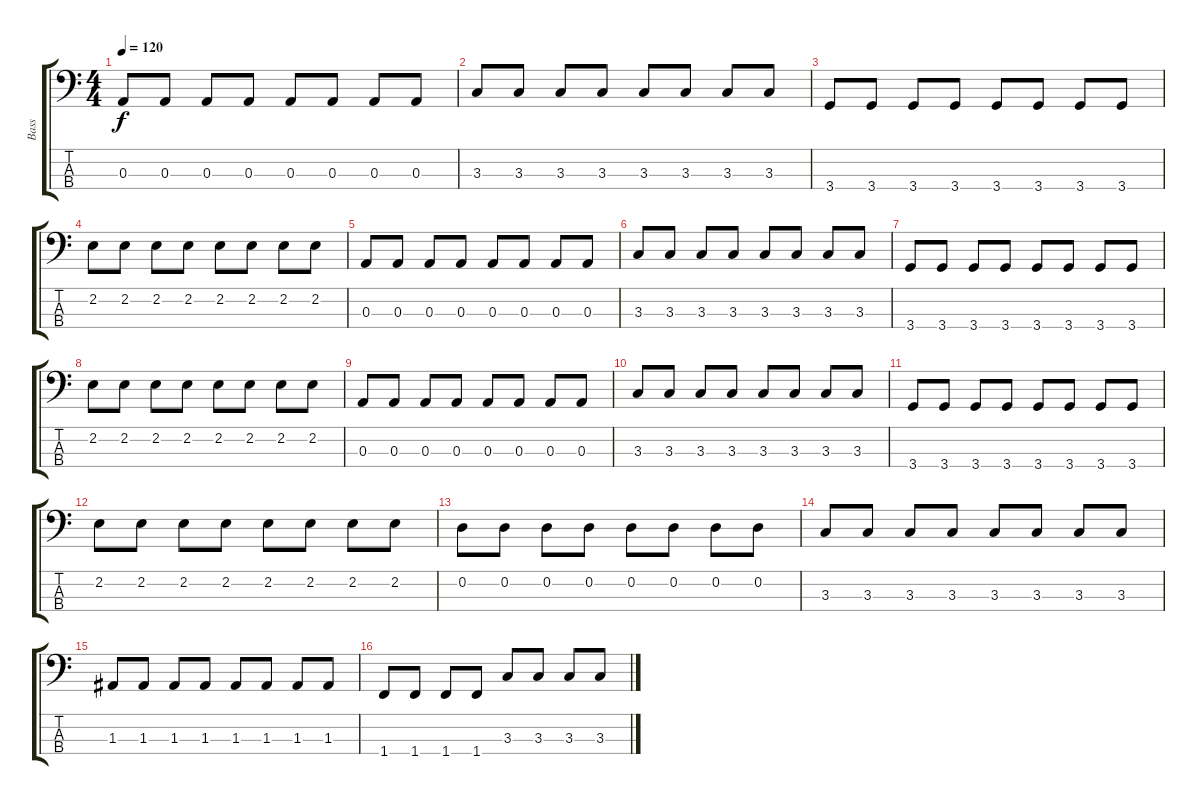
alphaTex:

\track ("Bass" "Bass") {instrument electricbasspick}
\staff {score tabs}
\tuning (G2 D2 A1 E1) {hide}
\ts (4 4)
\tempo 120
\clef f4
\ks c
0.3.8{dy f} 0.3.8 0.3.8 0.3.8 0.3.8 0.3.8 0.3.8 0.3.8 |
3.3.8 3.3.8 3.3.8 3.3.8 3.3.8 3.3.8 3.3.8 3.3.8 |
3.4.8 3.4.8 3.4.8 3.4.8 3.4.8 3.4.8 3.4.8 3.4.8 |
2.2.8 2.2.8 2.2.8 2.2.8 2.2.8 2.2.8 2.2.8 2.2.8 |
0.3.8 0.3.8 0.3.8 0.3.8 0.3.8 0.3.8 0.3.8 0.3.8 |
3.3.8 3.3.8 3.3.8 3.3.8 3.3.8 3.3.8 3.3.8 3.3.8 |
3.4.8 3.4.8 3.4.8 3.4.8 3.4.8 3.4.8 3.4.8 3.4.8 |
2.2.8 2.2.8 2.2.8 2.2.8 2.2.8 2.2.8 2.2.8 2.2.8 |
0.3.8 0.3.8 0.3.8 0.3.8 0.3.8 0.3.8 0.3.8 0.3.8 |
3.3.8 3.3.8 3.3.8 3.3.8 3.3.8 3.3.8 3.3.8 3.3.8 |
3.4.8 3.4.8 3.4.8 3.4.8 3.4.8 3.4.8 3.4.8 3.4.8 |
2.2.8 2.2.8 2.2.8 2.2.8 2.2.8 2.2.8 2.2.8 2.2.8 |
0.2.8 0.2.8 0.2.8 0.2.8 0.2.8 0.2.8 0.2.8 0.2.8 |
3.3.8 3.3.8 3.3.8 3.3.8 3.3.8 3.3.8 3.3.8 3.3.8 |
1.3.8 1.3.8 1.3.8 1.3.8 1.3.8 1.3.8 1.3.8 1.3.8 |
1.4.8 1.4.8 1.4.8 1.4.8 3.3.8 3.3.8 3.3.8 3.3.8
